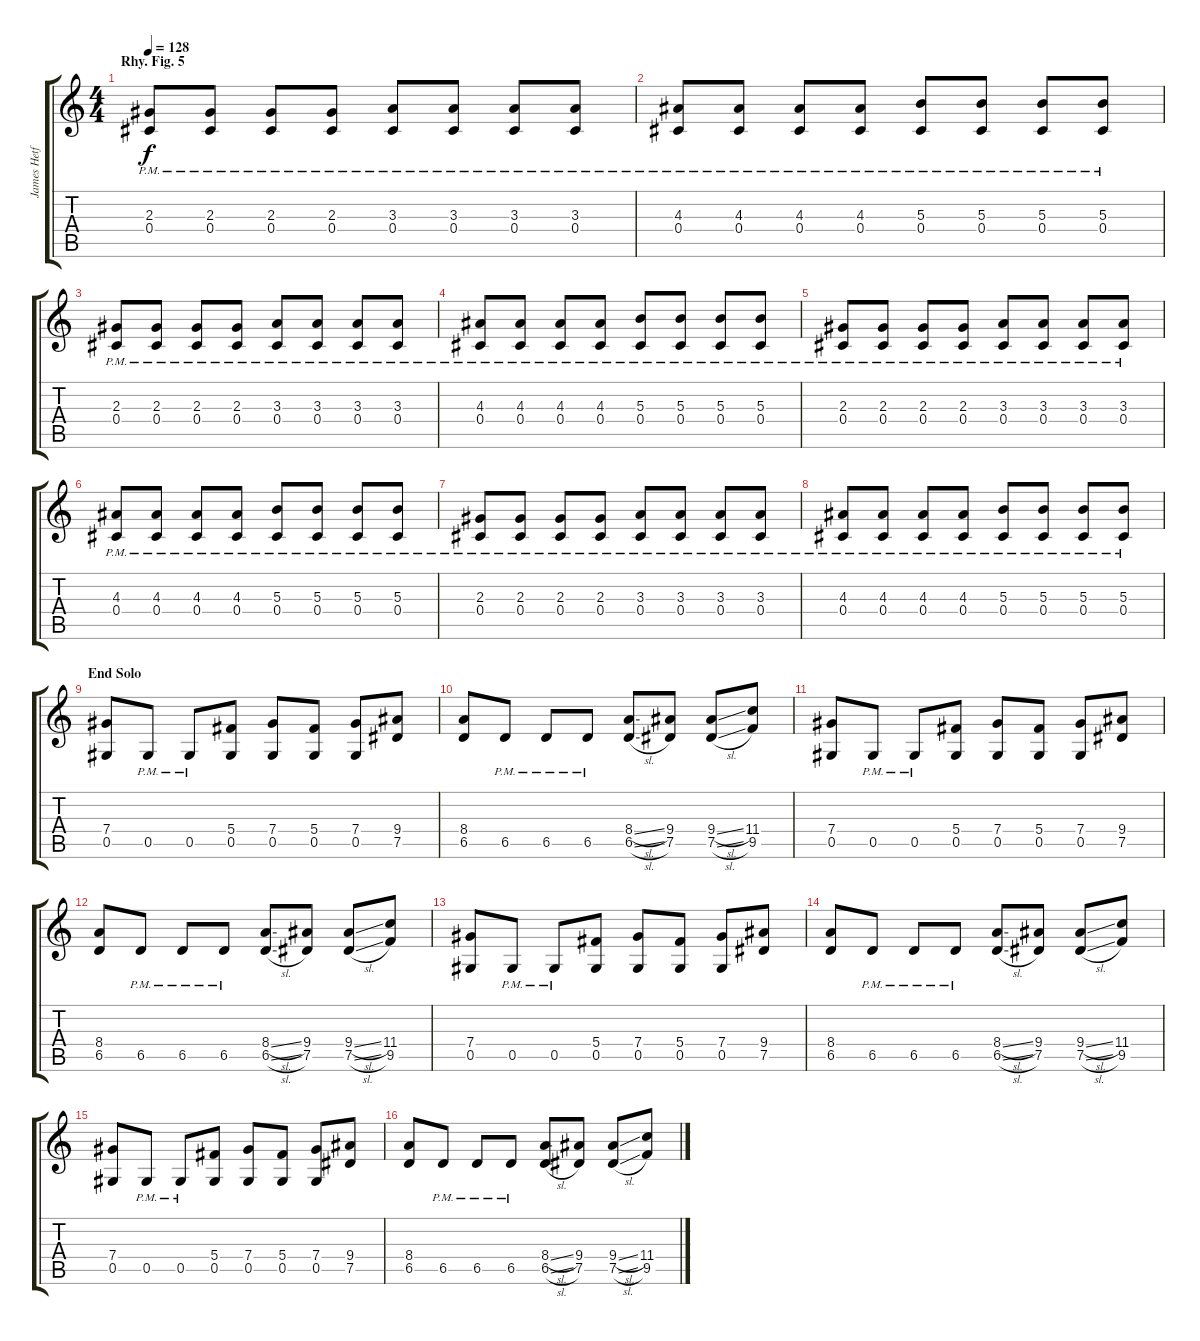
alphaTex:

\track ("James Hetfield (Guitar)" "James Hetf") {instrument electricguitarclean}
\staff {score tabs}
\tuning (Eb4 Bb3 Gb3 Db3 Ab2 Eb2) {hide}
\ts (4 4)
\section ("" "Rhy. Fig. 5")
\tempo 128
\clef g2
\ks c
(2.3 0.4{pm}).8{dy f} (2.3 0.4{pm}).8 (2.3 0.4{pm}).8 (2.3 0.4{pm}).8 (3.3 0.4{pm}).8 (3.3 0.4{pm}).8 (3.3 0.4{pm}).8 (3.3 0.4{pm}).8 |
(4.3 0.4{pm}).8 (4.3 0.4{pm}).8 (4.3 0.4{pm}).8 (4.3 0.4{pm}).8 (5.3 0.4{pm}).8 (5.3 0.4{pm}).8 (5.3 0.4{pm}).8 (5.3 0.4{pm}).8 |
(2.3 0.4{pm}).8 (2.3 0.4{pm}).8 (2.3 0.4{pm}).8 (2.3 0.4{pm}).8 (3.3 0.4{pm}).8 (3.3 0.4{pm}).8 (3.3 0.4{pm}).8 (3.3 0.4{pm}).8 |
(4.3 0.4{pm}).8 (4.3 0.4{pm}).8 (4.3 0.4{pm}).8 (4.3 0.4{pm}).8 (5.3 0.4{pm}).8 (5.3 0.4{pm}).8 (5.3 0.4{pm}).8 (5.3 0.4{pm}).8 |
(2.3 0.4{pm}).8 (2.3 0.4{pm}).8 (2.3 0.4{pm}).8 (2.3 0.4{pm}).8 (3.3 0.4{pm}).8 (3.3 0.4{pm}).8 (3.3 0.4{pm}).8 (3.3 0.4{pm}).8 |
(4.3 0.4{pm}).8 (4.3 0.4{pm}).8 (4.3 0.4{pm}).8 (4.3 0.4{pm}).8 (5.3 0.4{pm}).8 (5.3 0.4{pm}).8 (5.3 0.4{pm}).8 (5.3 0.4{pm}).8 |
(2.3 0.4{pm}).8 (2.3 0.4{pm}).8 (2.3 0.4{pm}).8 (2.3 0.4{pm}).8 (3.3 0.4{pm}).8 (3.3 0.4{pm}).8 (3.3 0.4{pm}).8 (3.3 0.4{pm}).8 |
(4.3 0.4{pm}).8 (4.3 0.4{pm}).8 (4.3 0.4{pm}).8 (4.3 0.4{pm}).8 (5.3 0.4{pm}).8 (5.3 0.4{pm}).8 (5.3 0.4{pm}).8 (5.3 0.4{pm}).8 |
\section ("" "End Solo")
(7.4 0.5).8 0.5{pm}.8 0.5{pm}.8 (5.4 0.5).8 (7.4 0.5).8 (5.4 0.5).8 (7.4 0.5).8 (9.4 7.5).8 |
(8.4 6.5).8 6.5{pm}.8 6.5{pm}.8 6.5{pm}.8 (8.4{sl} 6.5{sl}).8 (9.4 7.5).8 (9.4{sl} 7.5{sl}).8 (11.4 9.5).8 |
(7.4 0.5).8 0.5{pm}.8 0.5{pm}.8 (5.4 0.5).8 (7.4 0.5).8 (5.4 0.5).8 (7.4 0.5).8 (9.4 7.5).8 |
(8.4 6.5).8 6.5{pm}.8 6.5{pm}.8 6.5{pm}.8 (8.4{sl} 6.5{sl}).8 (9.4 7.5).8 (9.4{sl} 7.5{sl}).8 (11.4 9.5).8 |
(7.4 0.5).8 0.5{pm}.8 0.5{pm}.8 (5.4 0.5).8 (7.4 0.5).8 (5.4 0.5).8 (7.4 0.5).8 (9.4 7.5).8 |
(8.4 6.5).8 6.5{pm}.8 6.5{pm}.8 6.5{pm}.8 (8.4{sl} 6.5{sl}).8 (9.4 7.5).8 (9.4{sl} 7.5{sl}).8 (11.4 9.5).8 |
(7.4 0.5).8 0.5{pm}.8 0.5{pm}.8 (5.4 0.5).8 (7.4 0.5).8 (5.4 0.5).8 (7.4 0.5).8 (9.4 7.5).8 |
(8.4 6.5).8 6.5{pm}.8 6.5{pm}.8 6.5{pm}.8 (8.4{sl} 6.5{sl}).8 (9.4 7.5).8 (9.4{sl} 7.5{sl}).8 (11.4 9.5).8
